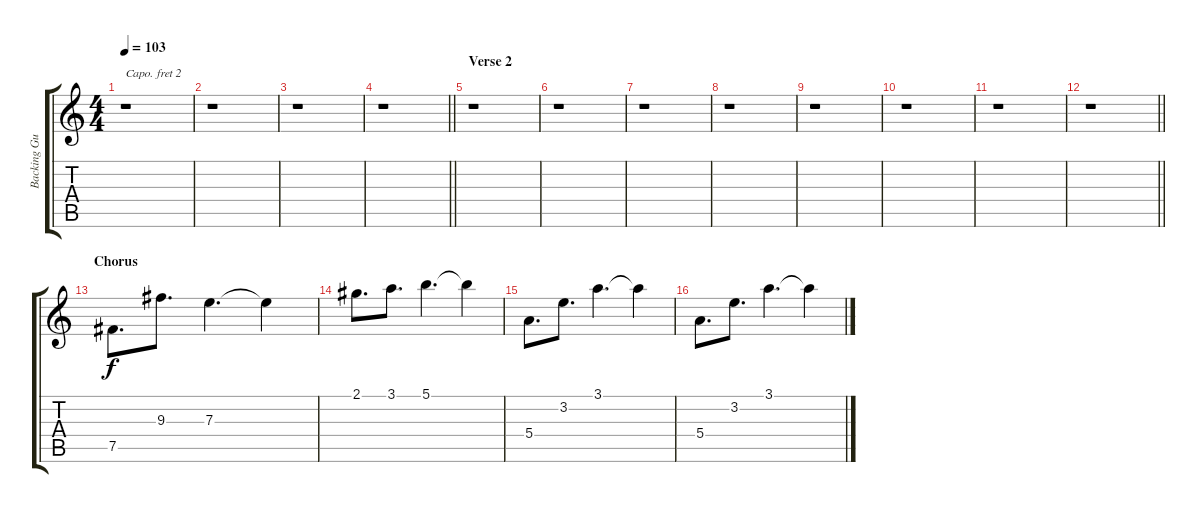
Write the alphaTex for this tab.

\track ("Backing Guitar" "Backing Gu") {instrument electricguitarclean}
\staff {score tabs}
\capo 2
\tuning (E4 B3 G3 D3 A2 E2) {hide}
\ts (4 4)
\tempo 103
\clef g2
\ks c
r.1{dy f} |
r.1 |
r.1 |
\barLineRight lightlight
r.1 |
\section ("" "Verse 2")
r.1 |
r.1 |
r.1 |
r.1 |
r.1 |
r.1 |
r.1 |
\barLineRight lightlight
r.1 |
\section ("" "Chorus")
7.5.8{d} 9.3.8{d} 7.3.4{d} 7.3{t}.4 |
2.1.8{d} 3.1.8{d} 5.1.4{d} 5.1{t}.4 |
5.4.8{d} 3.2.8{d} 3.1.4{d} 3.1{t}.4 |
5.4.8{d} 3.2.8{d} 3.1.4{d} 3.1{t}.4
